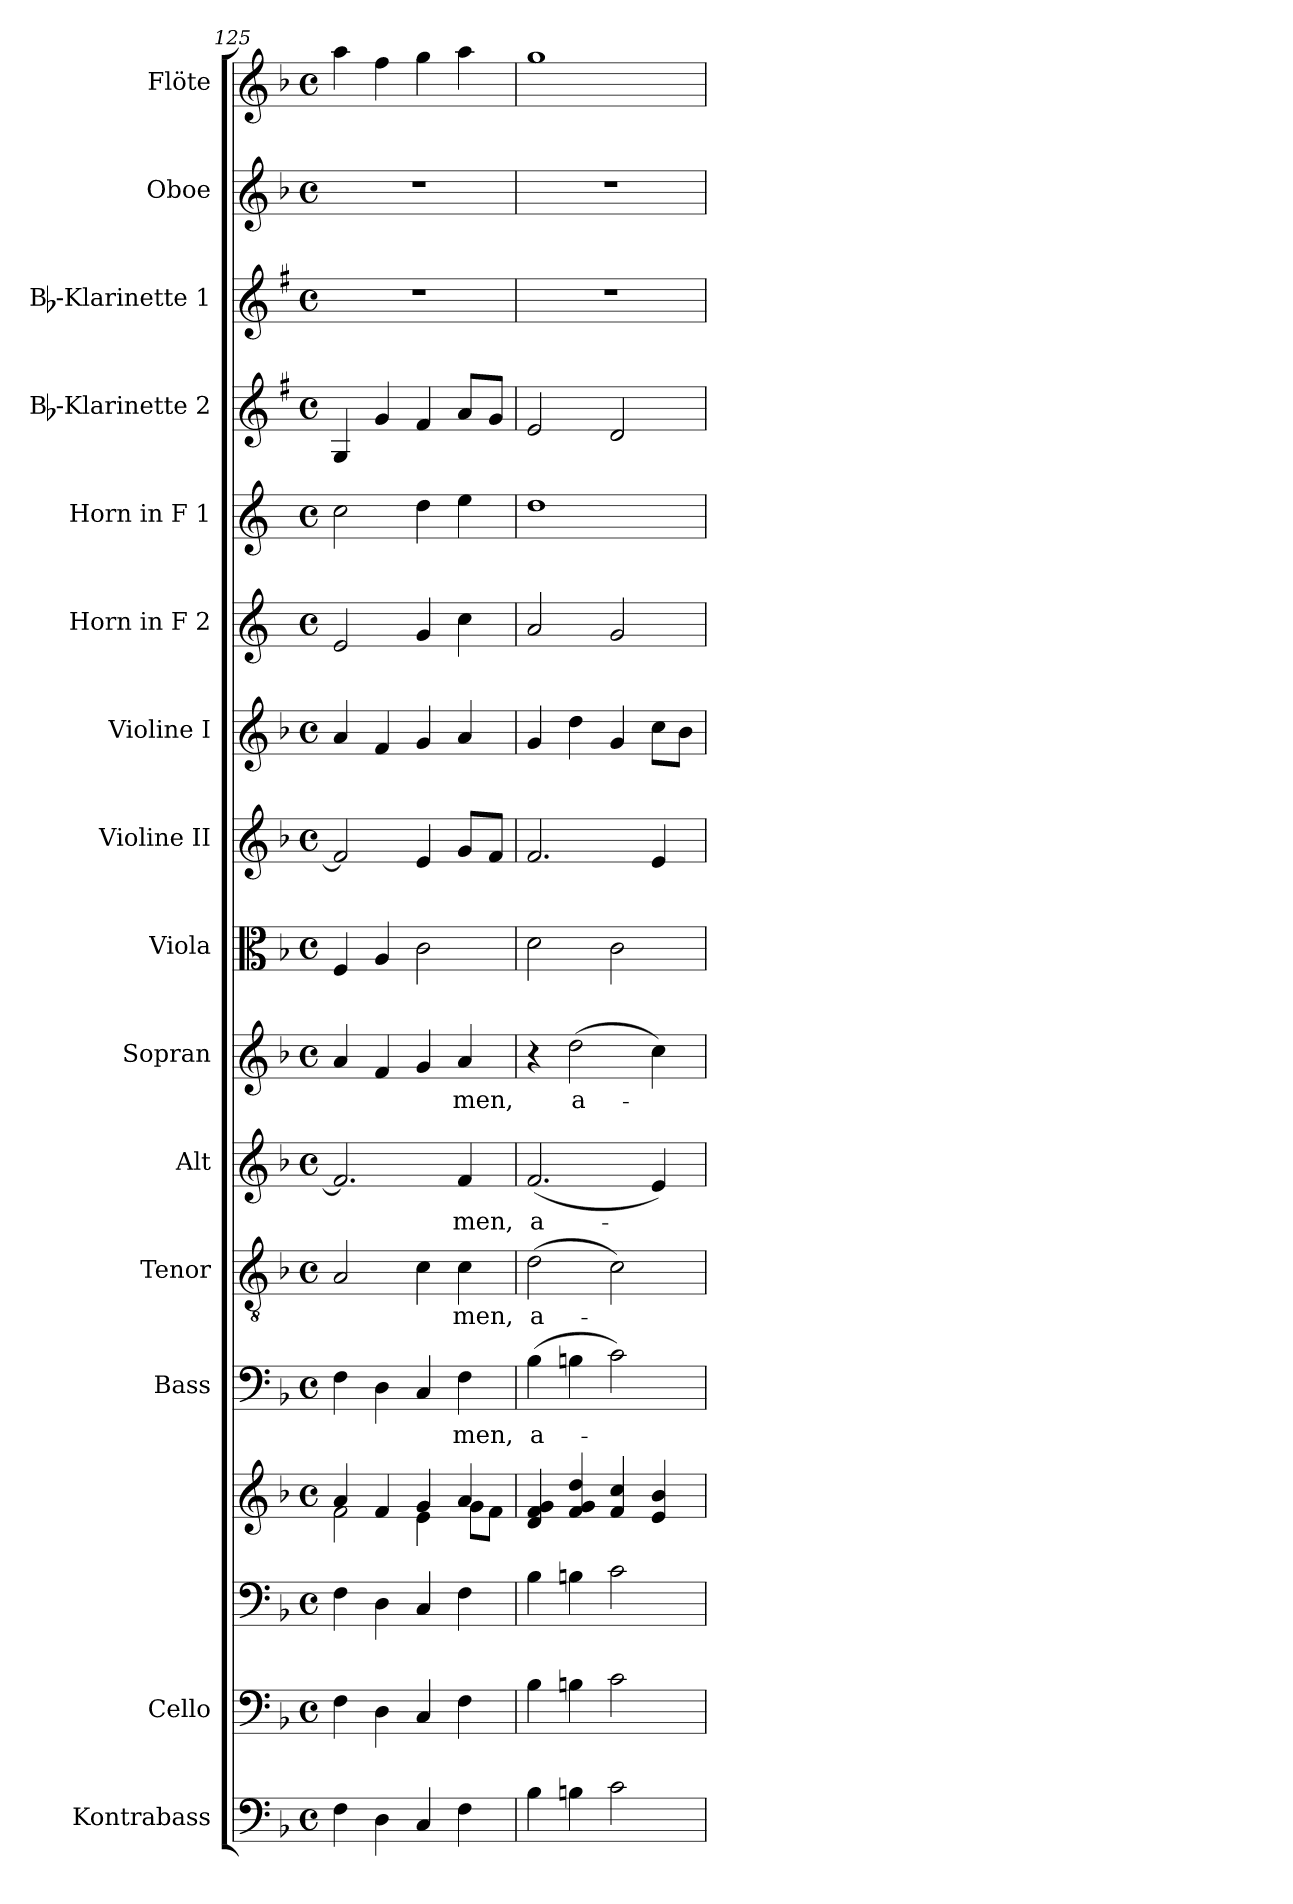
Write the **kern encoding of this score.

**kern	**kern	**kern	**kern	**kern	**text	**kern	**text	**kern	**text	**kern	**text	**kern	**kern	**kern	**kern	**kern	**kern	**kern	**kern	**kern
*part16	*part15	*part14	*part14	*part13	*part13	*part12	*part12	*part11	*part11	*part10	*part10	*part9	*part8	*part7	*part6	*part5	*part4	*part3	*part2	*part1
*staff17	*staff16	*staff15	*staff14	*staff13	*staff13	*staff12	*staff12	*staff11	*staff11	*staff10	*staff10	*staff9	*staff8	*staff7	*staff6	*staff5	*staff4	*staff3	*staff2	*staff1
*I"Kontrabass	*I"Cello	*	*	*I"Bass	*	*I"Tenor	*	*I"Alt	*	*I"Sopran	*	*I"Viola	*I"Violine II	*I"Violine I	*I"Horn in F 2	*I"Horn in F 1	*I"Bb-Klarinette 2	*I"Bb-Klarinette 1	*I"Oboe	*I"Flöte
*I'Kb.	*	*	*	*I'B.	*	*I'T.	*	*I'A.	*	*I'S.	*	*I'Vla.	*I'Vl. II	*I'Vl. I	*	*	*I'Bb Kl. 2	*I'Bb Kl. 1	*I'Ob.	*I'Fl.
*clefF4	*clefF4	*clefF4	*clefG2	*clefF4	*	*clefGv2	*	*clefG2	*	*clefG2	*	*clefC3	*clefG2	*clefG2	*clefG2	*clefG2	*clefG2	*clefG2	*clefG2	*clefG2
*ITrd7c12	*	*	*	*	*	*	*	*	*	*	*	*	*	*	*ITrd4c7	*ITrd4c7	*ITrd1c2	*ITrd1c2	*	*
*k[b-]	*k[b-]	*k[b-]	*k[b-]	*k[b-]	*	*k[b-]	*	*k[b-]	*	*k[b-]	*	*k[b-]	*k[b-]	*k[b-]	*k[b-]	*k[b-]	*k[b-]	*k[b-]	*k[b-]	*k[b-]
*F:	*F:	*F:	*F:	*F:	*	*F:	*	*F:	*	*F:	*	*F:	*F:	*F:	*F:	*F:	*F:	*F:	*F:	*F:
*M4/4	*M4/4	*M4/4	*M4/4	*M4/4	*	*M4/4	*	*M4/4	*	*M4/4	*	*M4/4	*M4/4	*M4/4	*M4/4	*M4/4	*M4/4	*M4/4	*M4/4	*M4/4
*met(c)	*met(c)	*met(c)	*met(c)	*met(c)	*	*met(c)	*	*met(c)	*	*met(c)	*	*met(c)	*met(c)	*met(c)	*met(c)	*met(c)	*met(c)	*met(c)	*met(c)	*met(c)
=125	=125	=125	=125	=125	=125	=125	=125	=125	=125	=125	=125	=125	=125	=125	=125	=125	=125	=125	=125	=125
*	*	*	*^	*	*	*	*	*	*	*	*	*	*	*	*	*	*	*	*	*
4FF\	4F\	4F\	4a/	2f\	4F\	.	2A/	.	2.f/]	.	4a/	.	4F/	2f/]	4a/	2A/	2f\	4F/	1r	1r	4aa\
4DD\	4D\	4D\	4f/	.	4D\	.	.	.	.	.	4f/	.	4A/	.	4f/	.	.	4f/	.	.	4ff\
4CC/	4C/	4C/	4g/	4e\	4C/	.	4c\	.	.	.	4g/	.	2c\	4e/	4g/	4c/	4g\	4e/	.	.	4gg\
!	!	!	!	!	!	!LO:LY:b	!	!LO:LY:b	!	!LO:LY:b	!	!LO:LY:b	!	!	!	!	!	!	!	!	!
4FF\	4F\	4F\	4a/	8g\L	4F\	-men,	4c\	-men,	4f/	-men,	4a/	-men,	.	8g/L	4a/	4f\	4a\	8g/L	.	.	4aa\
.	.	.	.	8f\J	.	.	.	.	.	.	.	.	.	8f/J	.	.	.	8f/J	.	.	.
=126	=126	=126	=126	=126	=126	=126	=126	=126	=126	=126	=126	=126	=126	=126	=126	=126	=126	=126	=126	=126	=126
!	!	!	!	!	!	!LO:LY:b	!	!LO:LY:b	!	!LO:LY:b	!	!	!	!	!	!	!	!	!	!	!
*	*	*	*v	*v	*	*	*	*	*	*	*	*	*	*	*	*	*	*	*	*	*
4BB-\	4B-\	4B-\	4d/ 4f/ 4g/	(>4B-\	a-	(>2d\	a-	(<2.f/	a-	4r	.	2d\	2.f/	4g/	2d/	1g	2d/	1r	1r	1gg
!	!	!	!	!	!	!	!	!	!	!	!LO:LY:b	!	!	!	!	!	!	!	!	!
4BBn\	4Bn\	4Bn\	4f/ 4g/ 4dd/	4Bn\	.	.	.	.	.	(>2dd\	a-	.	.	4dd\	.	.	.	.	.	.
2C\	2c\	2c\	4f/ 4cc/	2c\)	.	2c\)	.	.	.	.	.	2c\	.	4g/	2c/	.	2c/	.	.	.
.	.	.	4e/ 4b-/	.	.	.	.	4e/)	.	4cc\)	.	.	4e/	8cc\L	.	.	.	.	.	.
.	.	.	.	.	.	.	.	.	.	.	.	.	.	8b-\J	.	.	.	.	.	.
=	=	=	=	=	=	=	=	=	=	=	=	=	=	=	=	=	=	=	=	=
*-	*-	*-	*-	*-	*-	*-	*-	*-	*-	*-	*-	*-	*-	*-	*-	*-	*-	*-	*-	*-
